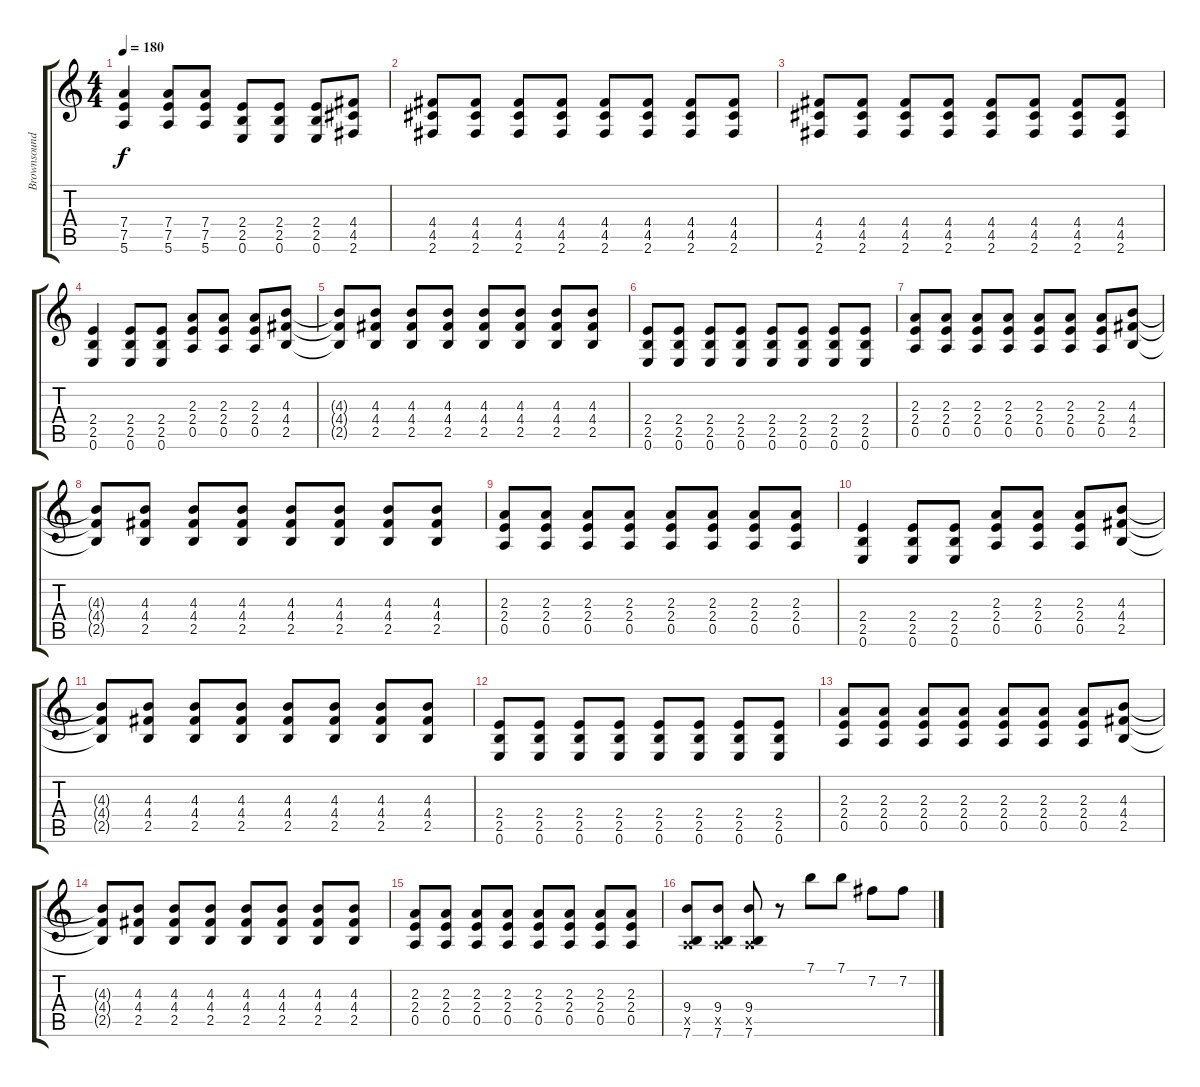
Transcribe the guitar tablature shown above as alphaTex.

\track ("Brownsound" "Brownsound") {instrument distortionguitar}
\staff {score tabs}
\tuning (E4 B3 G3 D3 A2 E2) {hide}
\ts (4 4)
\tempo 180
\clef g2
\ks c
(7.4 7.5 5.6).4{dy f} (7.4 7.5 5.6).8 (7.4 7.5 5.6).8 (2.4 2.5 0.6).8 (2.4 2.5 0.6).8 (2.4 2.5 0.6).8 (4.4 4.5 2.6).8 |
(4.4 4.5 2.6).8 (4.4 4.5 2.6).8 (4.4 4.5 2.6).8 (4.4 4.5 2.6).8 (4.4 4.5 2.6).8 (4.4 4.5 2.6).8 (4.4 4.5 2.6).8 (4.4 4.5 2.6).8 |
(4.4 4.5 2.6).8 (4.4 4.5 2.6).8 (4.4 4.5 2.6).8 (4.4 4.5 2.6).8 (4.4 4.5 2.6).8 (4.4 4.5 2.6).8 (4.4 4.5 2.6).8 (4.4 4.5 2.6).8 |
(2.4 2.5 0.6).4 (2.4 2.5 0.6).8 (2.4 2.5 0.6).8 (2.3 2.4 0.5).8 (2.3 2.4 0.5).8 (2.3 2.4 0.5).8 (4.3 4.4 2.5).8 |
(4.3{t} 4.4{t} 2.5{t}).8 (4.3 4.4 2.5).8 (4.3 4.4 2.5).8 (4.3 4.4 2.5).8 (4.3 4.4 2.5).8 (4.3 4.4 2.5).8 (4.3 4.4 2.5).8 (4.3 4.4 2.5).8 |
(2.4 2.5 0.6).8 (2.4 2.5 0.6).8 (2.4 2.5 0.6).8 (2.4 2.5 0.6).8 (2.4 2.5 0.6).8 (2.4 2.5 0.6).8 (2.4 2.5 0.6).8 (2.4 2.5 0.6).8 |
(2.3 2.4 0.5).8 (2.3 2.4 0.5).8 (2.3 2.4 0.5).8 (2.3 2.4 0.5).8 (2.3 2.4 0.5).8 (2.3 2.4 0.5).8 (2.3 2.4 0.5).8 (4.3 4.4 2.5).8 |
(4.3{t} 4.4{t} 2.5{t}).8 (4.3 4.4 2.5).8 (4.3 4.4 2.5).8 (4.3 4.4 2.5).8 (4.3 4.4 2.5).8 (4.3 4.4 2.5).8 (4.3 4.4 2.5).8 (4.3 4.4 2.5).8 |
(2.3 2.4 0.5).8 (2.3 2.4 0.5).8 (2.3 2.4 0.5).8 (2.3 2.4 0.5).8 (2.3 2.4 0.5).8 (2.3 2.4 0.5).8 (2.3 2.4 0.5).8 (2.3 2.4 0.5).8 |
(2.4 2.5 0.6).4 (2.4 2.5 0.6).8 (2.4 2.5 0.6).8 (2.3 2.4 0.5).8 (2.3 2.4 0.5).8 (2.3 2.4 0.5).8 (4.3 4.4 2.5).8 |
(4.3{t} 4.4{t} 2.5{t}).8 (4.3 4.4 2.5).8 (4.3 4.4 2.5).8 (4.3 4.4 2.5).8 (4.3 4.4 2.5).8 (4.3 4.4 2.5).8 (4.3 4.4 2.5).8 (4.3 4.4 2.5).8 |
(2.4 2.5 0.6).8 (2.4 2.5 0.6).8 (2.4 2.5 0.6).8 (2.4 2.5 0.6).8 (2.4 2.5 0.6).8 (2.4 2.5 0.6).8 (2.4 2.5 0.6).8 (2.4 2.5 0.6).8 |
(2.3 2.4 0.5).8 (2.3 2.4 0.5).8 (2.3 2.4 0.5).8 (2.3 2.4 0.5).8 (2.3 2.4 0.5).8 (2.3 2.4 0.5).8 (2.3 2.4 0.5).8 (4.3 4.4 2.5).8 |
(4.3{t} 4.4{t} 2.5{t}).8 (4.3 4.4 2.5).8 (4.3 4.4 2.5).8 (4.3 4.4 2.5).8 (4.3 4.4 2.5).8 (4.3 4.4 2.5).8 (4.3 4.4 2.5).8 (4.3 4.4 2.5).8 |
(2.3 2.4 0.5).8 (2.3 2.4 0.5).8 (2.3 2.4 0.5).8 (2.3 2.4 0.5).8 (2.3 2.4 0.5).8 (2.3 2.4 0.5).8 (2.3 2.4 0.5).8 (2.3 2.4 0.5).8 |
(9.4 0.5{x} 7.6).8 (9.4 0.5{x} 7.6).8 (9.4 0.5{x} 7.6).8 r.8 7.1.8 7.1.8 7.2.8 7.2.8
